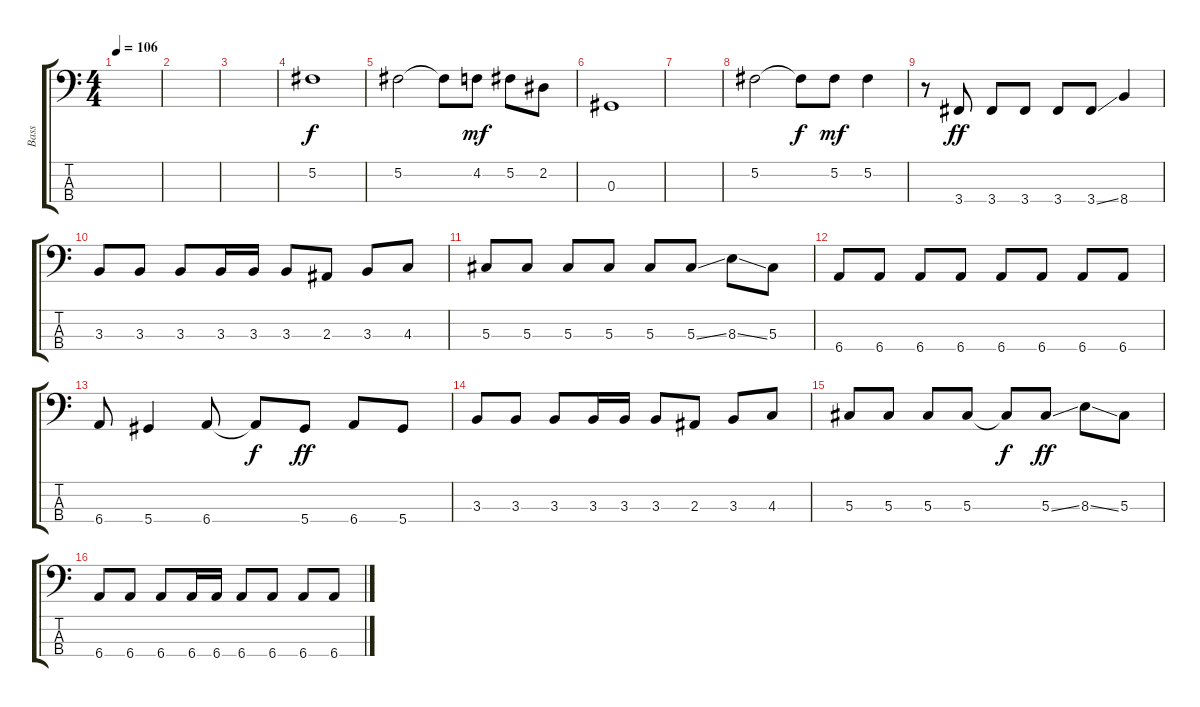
\track ("Bass" "Bass") {instrument electricbasspick}
\staff {score tabs}
\tuning (Gb2 Db2 Ab1 Eb1) {hide}
\ts (4 4)
\tempo 106
\clef f4
\ks c
|
|
|
5.2.1 |
5.2.2 5.2{t}.8{dy f} 4.2.8{dy mf} 5.2.8 2.2.8 |
0.3.1 |
|
5.2.2 5.2{t}.8{dy f} 5.2.8{dy mf} 5.2.4 |
r.8 3.4.8{dy ff} 3.4.8 3.4.8 3.4.8 3.4{ss}.8 8.4.4 |
3.3.8 3.3.8 3.3.8 3.3.16 3.3.16 3.3.8 2.3.8 3.3.8 4.3.8 |
5.3.8 5.3.8 5.3.8 5.3.8 5.3.8 5.3{ss}.8 8.3{ss}.8 5.3.8 |
6.4.8 6.4.8 6.4.8 6.4.8 6.4.8 6.4.8 6.4.8 6.4.8 |
6.4.8 5.4.4 6.4.8 6.4{t}.8{dy f} 5.4.8{dy ff} 6.4.8 5.4.8 |
3.3.8 3.3.8 3.3.8 3.3.16 3.3.16 3.3.8 2.3.8 3.3.8 4.3.8 |
5.3.8 5.3.8 5.3.8 5.3.8 5.3{t}.8{dy f} 5.3{ss}.8{dy ff} 8.3{ss}.8 5.3.8 |
6.4.8 6.4.8 6.4.8 6.4.16 6.4.16 6.4.8 6.4.8 6.4.8 6.4.8
